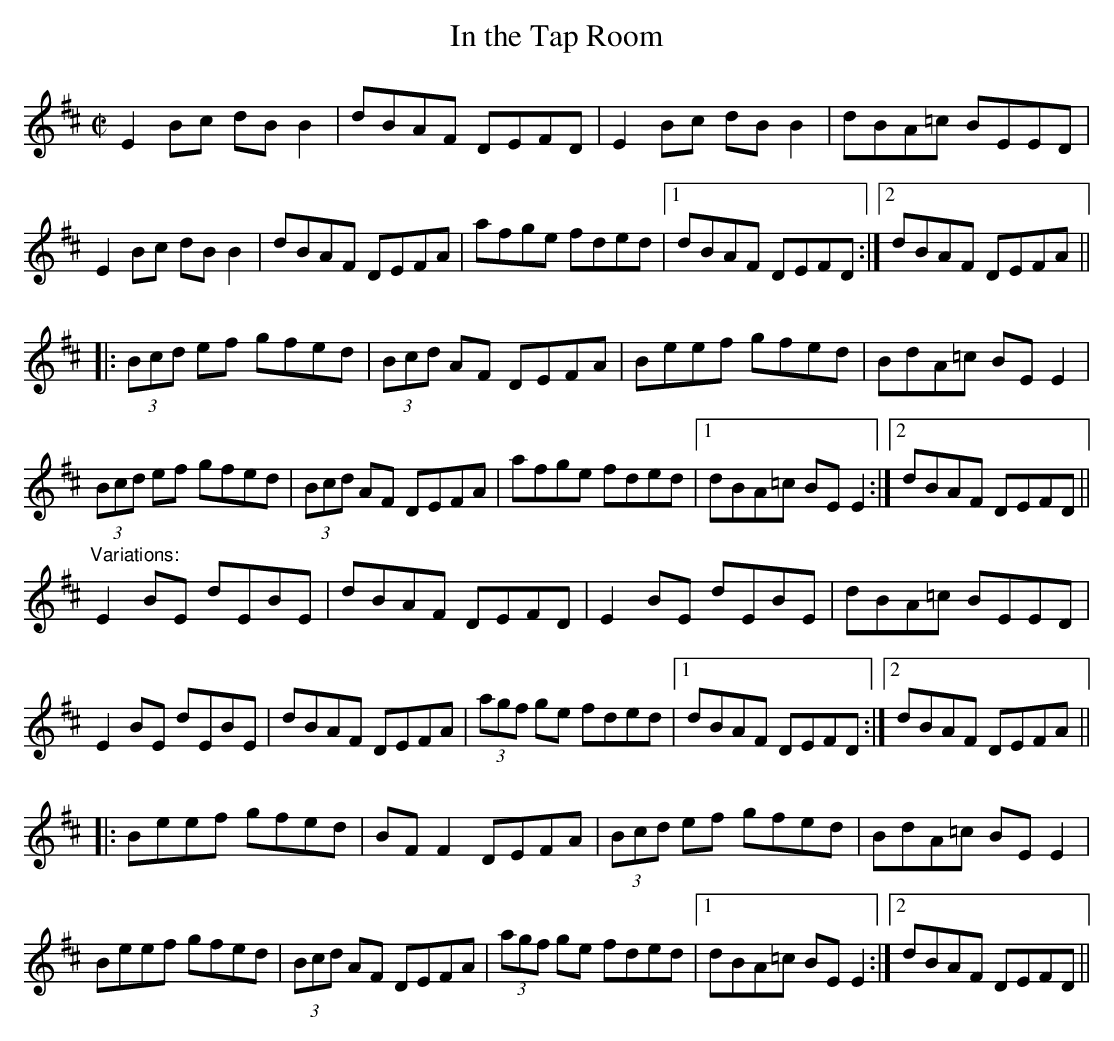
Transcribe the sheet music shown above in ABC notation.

X:1
T:In the Tap Room
M:C|
K:Edor
E2Bc dBB2|dBAF DEFD|E2Bc dBB2|dBA=c BEED|
E2Bc dBB2|dBAF DEFA|afge fded|1 dBAF DEFD:|2 dBAF DEFA||
|:(3Bcd ef gfed|(3Bcd AF DEFA|Beef gfed|BdA=c BEE2|
(3Bcd ef gfed|(3Bcd AF DEFA|afge fded|1 dBA=c BEE2:|2 dBAF DEFD||
"Variations:"
E2BE dEBE|dBAF DEFD|E2BE dEBE|dBA=c BEED|
E2BE dEBE|dBAF DEFA|(3agf ge fded|1 dBAF DEFD:|2 dBAF DEFA||
|:Beef gfed|BFF2 DEFA|(3Bcd ef gfed|BdA=c BEE2|
Beef gfed|(3Bcd AF DEFA|(3agf ge fded|1 dBA=c BEE2:|2 dBAF DEFD||
